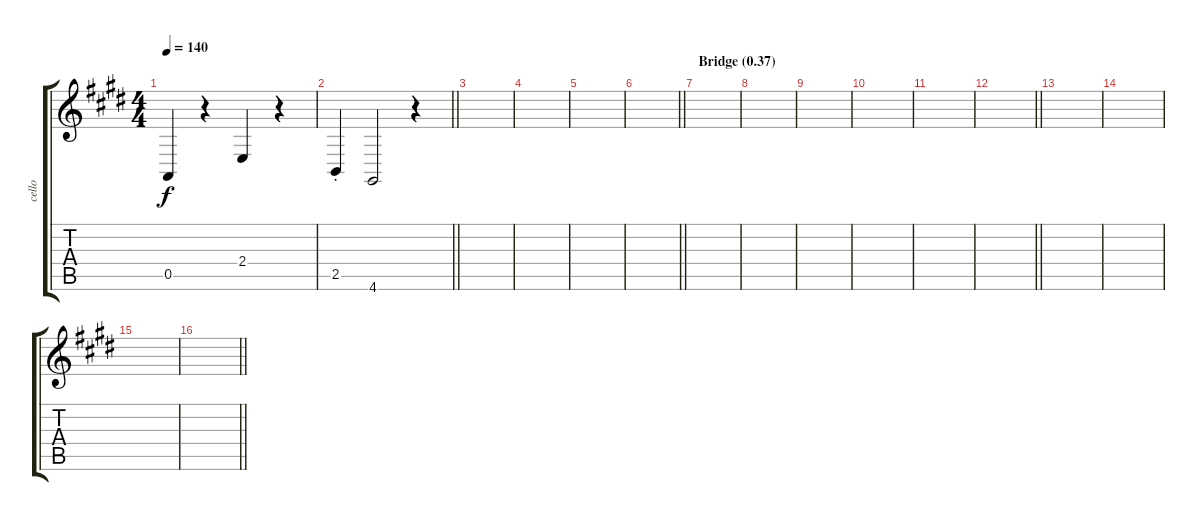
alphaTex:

\track ("cello" "cello") {instrument cello}
\staff {score tabs}
\tuning (E4 B3 G3 D3 A2 E2) {hide}
\ts (4 4)
\tempo 140
\clef g2
\ks e
0.5.4{dy f} r.4 2.4.4 r.4 |
\barLineRight lightlight
2.5{st}.4 4.6.2 r.4 |
|
|
|
\barLineRight lightlight
|
\section ("" "Bridge (0.37)")
|
|
|
|
|
\barLineRight lightlight
|
|
|
|
\barLineRight lightlight
